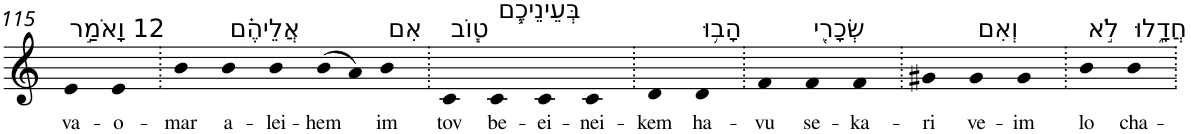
**kern	**text
*part1	*part1
*staff1	*staff1
*I"Piano	*
*I'Pno	*
!!LO:PB:g=z
*clefG2	*
*k[]	*
=115	=115
!LO:TX:a:t=12 וָאֹמַ֣ר	!
!	!LO:LY:b
4e	va-
!	!LO:LY:b
4e	-o-
=116.	=116.
!	!LO:LY:b
4b	-mar
!LO:TX:a:t=אֲלֵיהֶ֗ם	!
!	!LO:LY:b
4b	a-
!	!LO:LY:b
4b	-lei-
!	!LO:LY:b
(>8b	-hem
8a)	.
!LO:TX:a:t=אִם	!
!	!LO:LY:b
4b	im
=117.	=117.
!LO:TX:a:t=ט֧וֹב	!
!	!LO:LY:b
4c	tov
!LO:TX:a:t=בְּעֵינֵיכֶ֛ם	!
!	!LO:LY:b
4c	be-
!	!LO:LY:b
4c	-ei-
!	!LO:LY:b
4c	-nei-
=118.	=118.
!	!LO:LY:b
4d	-kem
!LO:TX:a:t=הָב֥וּ	!
!	!LO:LY:b
4d	ha-
=119.	=119.
!	!LO:LY:b
4f	-vu
!LO:TX:a:t=שְׂכָרִ֖י	!
!	!LO:LY:b
4f	se-
!	!LO:LY:b
4f	-ka-
=120.	=120.
!	!LO:LY:b
4g#X	-ri
!LO:TX:a:t=וְאִם	!
!	!LO:LY:b
4g#	ve-
!	!LO:LY:b
4g#	-im
=121.	=121.
!LO:TX:a:t=לֹ֣א	!
!	!LO:LY:b
4b	lo
!LO:TX:a:t=חֲדָ֑לוּ	!
!	!LO:LY:b
4b	cha-
=.	=.
*-	*-
